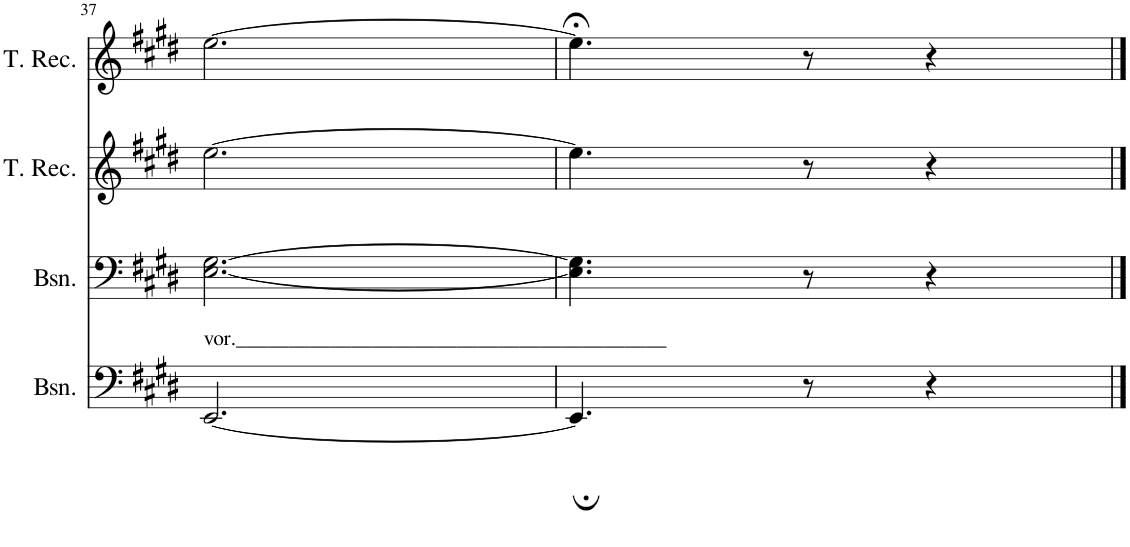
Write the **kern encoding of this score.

**kern	**kern	**kern	**kern
*part4	*part3	*part2	*part1
*staff4	*staff3	*staff2	*staff1
*I"Bassoon	*I"Bassoon	*I"Tenor Recorder	*I"Tenor Recorder
*I'Bsn.	*I'Bsn.	*I'T. Rec.	*I'T. Rec.
!!LO:PB:g=z
*clefF4	*clefF4	*clefG2	*clefG2
*k[f#c#g#d#]	*k[f#c#g#d#]	*k[f#c#g#d#]	*k[f#c#g#d#]
*M3/4	*M3/4	*M3/4	*M3/4
=37	=37	=37	=37
!LO:TX:a:t=vor._________________________________________	!	!	!
[2.EE/	[2.E\ [2.G#\	[2.ee\	[2.ee\
=38	=38	=38	=38
4.EE;/]	4.E\] 4.G#\]	4.ee\]	4.ee;<\]
8r	8r	8r	8r
4r	4r	4r	4r
==	==	==	==
*-	*-	*-	*-
